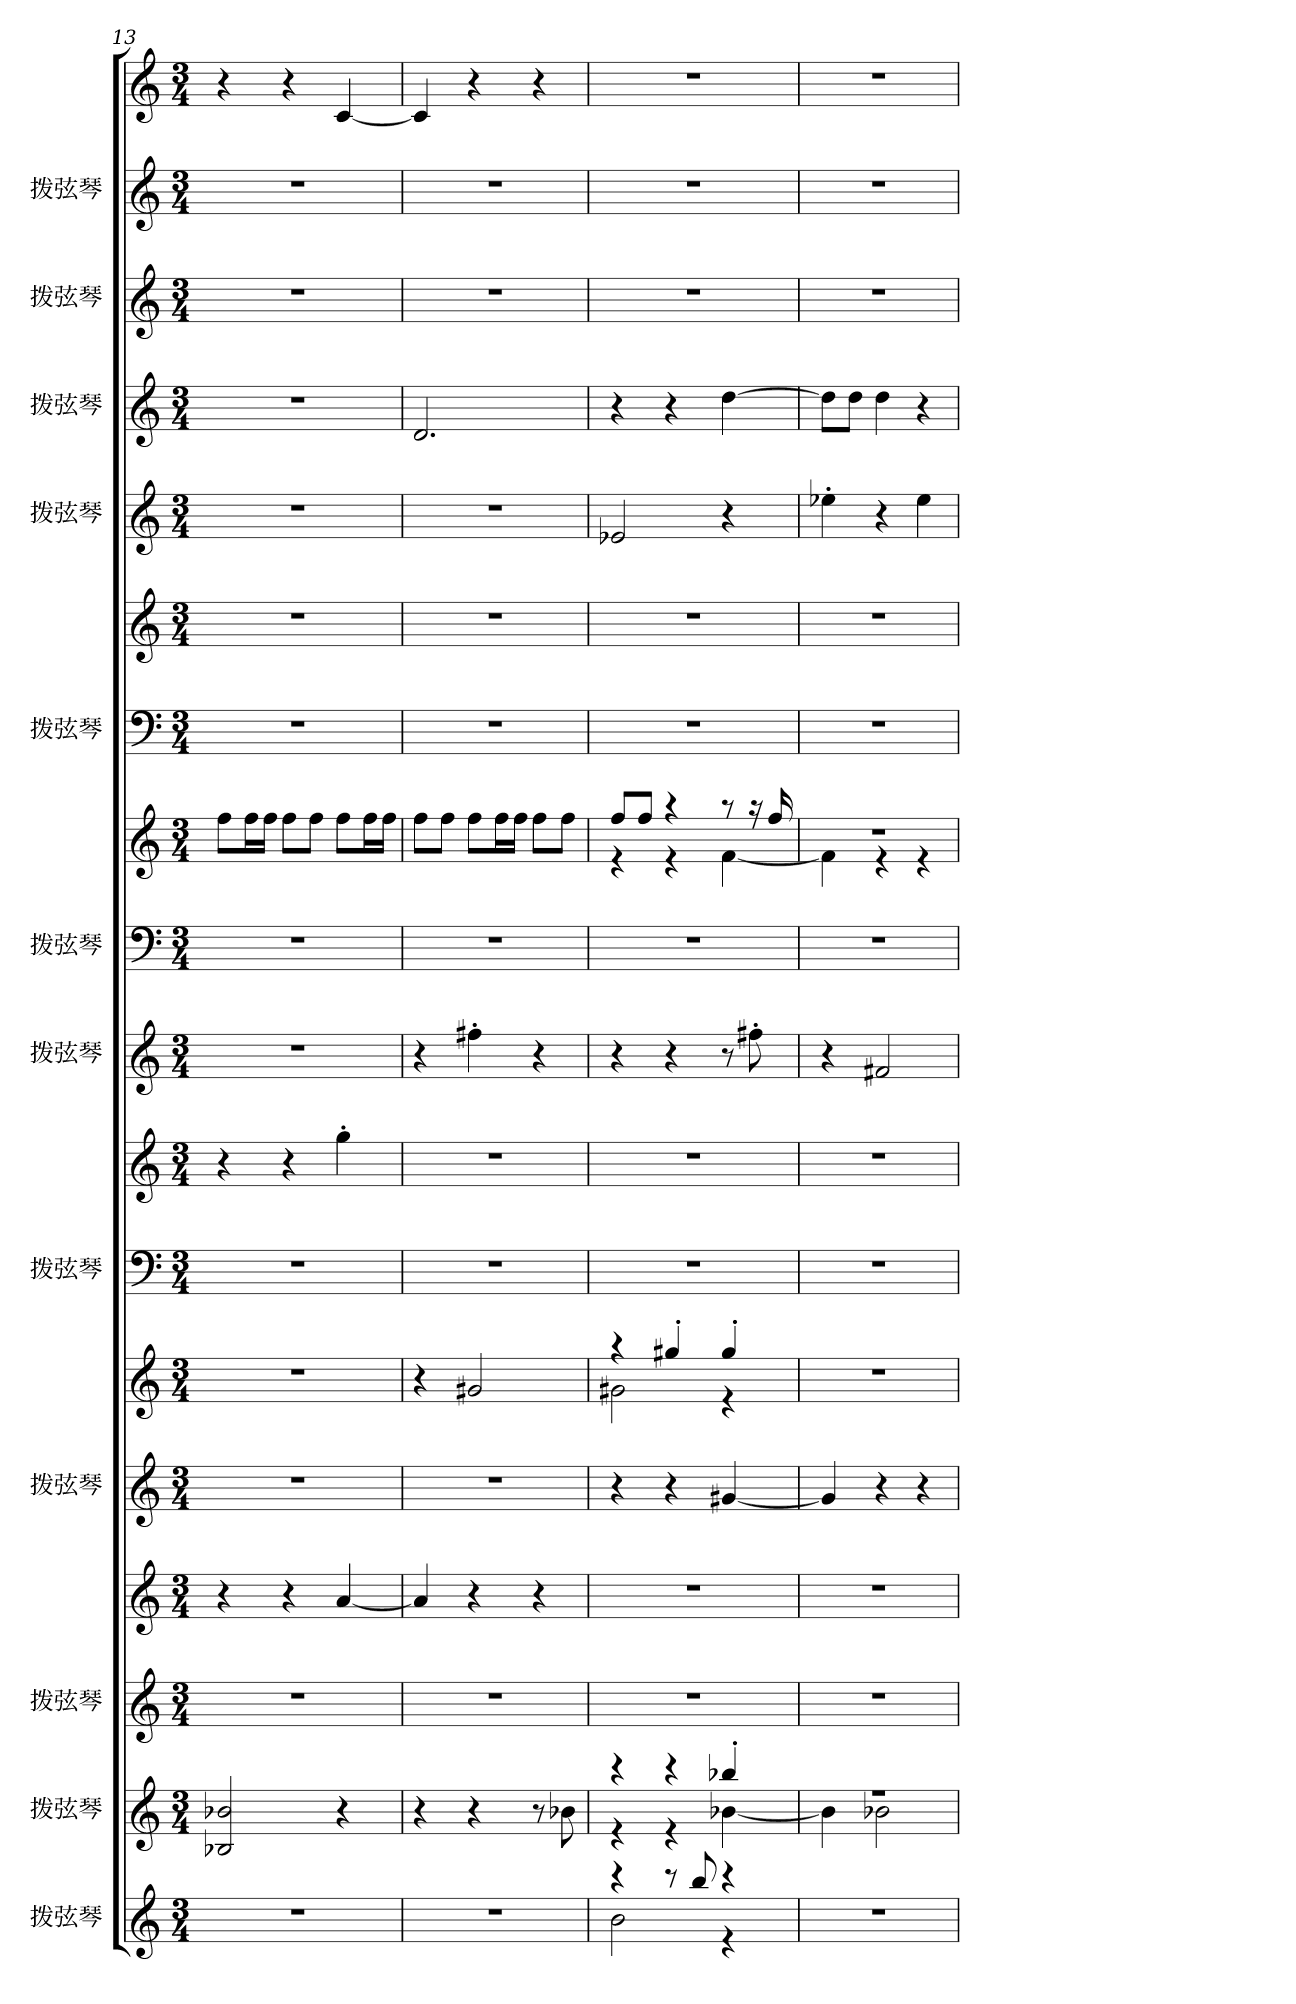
**kern	**kern	**kern	**kern	**kern	**kern	**kern	**kern	**kern	**kern	**kern	**kern	**kern	**kern	**kern	**kern	**kern	**kern
*part12	*part11	*part10	*part10	*part9	*part9	*part8	*part8	*part7	*part6	*part6	*part5	*part5	*part4	*part3	*part2	*part1	*part1
*staff18	*staff17	*staff16	*staff15	*staff14	*staff13	*staff12	*staff11	*staff10	*staff9	*staff8	*staff7	*staff6	*staff5	*staff4	*staff3	*staff2	*staff1
*I"拨弦琴	*I"拨弦琴	*I"拨弦琴	*	*I"拨弦琴	*	*I"拨弦琴	*	*I"拨弦琴	*I"拨弦琴	*	*I"拨弦琴	*	*I"拨弦琴	*I"拨弦琴	*I"拨弦琴	*I"拨弦琴	*
*clefG2	*clefG2	*clefG2	*clefG2	*clefG2	*clefG2	*clefF4	*clefG2	*clefG2	*clefF4	*clefG2	*clefF4	*clefG2	*clefG2	*clefG2	*clefG2	*clefG2	*clefG2
*k[]	*k[]	*k[]	*k[]	*k[]	*k[]	*k[]	*k[]	*k[]	*k[]	*k[]	*k[]	*k[]	*k[]	*k[]	*k[]	*k[]	*k[]
*M3/4	*M3/4	*M3/4	*M3/4	*M3/4	*M3/4	*M3/4	*M3/4	*M3/4	*M3/4	*M3/4	*M3/4	*M3/4	*M3/4	*M3/4	*M3/4	*M3/4	*M3/4
=13	=13	=13	=13	=13	=13	=13	=13	=13	=13	=13	=13	=13	=13	=13	=13	=13	=13
2.r	2B-X/ 2b-X/	2.r	4r	2.r	2.r	2.r	4r	2.r	2.r	8ff\L	2.r	2.r	2.r	2.r	2.r	2.r	4r
.	.	.	.	.	.	.	.	.	.	16ff\L	.	.	.	.	.	.	.
.	.	.	.	.	.	.	.	.	.	16ff\JJ	.	.	.	.	.	.	.
.	.	.	4r	.	.	.	4r	.	.	8ff\L	.	.	.	.	.	.	4r
.	.	.	.	.	.	.	.	.	.	8ff\J	.	.	.	.	.	.	.
.	4r	.	[4a/	.	.	.	4gg'\	.	.	8ff\L	.	.	.	.	.	.	[4c/
.	.	.	.	.	.	.	.	.	.	16ff\L	.	.	.	.	.	.	.
.	.	.	.	.	.	.	.	.	.	16ff\JJ	.	.	.	.	.	.	.
=14	=14	=14	=14	=14	=14	=14	=14	=14	=14	=14	=14	=14	=14	=14	=14	=14	=14
2.r	4r	2.r	4a/]	2.r	4r	2.r	2.r	4r	2.r	8ff\L	2.r	2.r	2.r	2.d/	2.r	2.r	4c/]
.	.	.	.	.	.	.	.	.	.	8ff\J	.	.	.	.	.	.	.
.	4r	.	4r	.	2g#X/	.	.	4ff#X'\	.	8ff\L	.	.	.	.	.	.	4r
.	.	.	.	.	.	.	.	.	.	16ff\L	.	.	.	.	.	.	.
.	.	.	.	.	.	.	.	.	.	16ff\JJ	.	.	.	.	.	.	.
.	8r	.	4r	.	.	.	.	4r	.	8ff\L	.	.	.	.	.	.	4r
.	8b-X\	.	.	.	.	.	.	.	.	8ff\J	.	.	.	.	.	.	.
!!LO:PB:g=z
=15	=15	=15	=15	=15	=15	=15	=15	=15	=15	=15	=15	=15	=15	=15	=15	=15	=15
*^	*^	*	*	*	*^	*	*	*	*	*^	*	*	*	*	*	*	*
4r	2b\	4r	4r	2.r	2.r	4r	4r	2g#X\	2.r	2.r	4r	2.r	8ff/L	4r	2.r	2.r	2e-X/	4r	2.r	2.r	2.r
.	.	.	.	.	.	.	.	.	.	.	.	.	8ff/J	.	.	.	.	.	.	.	.
8r	.	4r	4r	.	.	4r	4gg#X'/	.	.	.	4r	.	4r	4r	.	.	.	4r	.	.	.
8bb/	.	.	.	.	.	.	.	.	.	.	.	.	.	.	.	.	.	.	.	.	.
4r	4r	4bb-X'/	[4b-X\	.	.	[4g#X/	4gg#'/	4r	.	.	8r	.	8r	[4f\	.	.	4r	[4dd\	.	.	.
.	.	.	.	.	.	.	.	.	.	.	8ff#X'\	.	16r	.	.	.	.	.	.	.	.
.	.	.	.	.	.	.	.	.	.	.	.	.	16ff/	.	.	.	.	.	.	.	.
*v	*v	*	*	*	*	*	*v	*v	*	*	*	*	*	*	*	*	*	*	*	*	*
=16	=16	=16	=16	=16	=16	=16	=16	=16	=16	=16	=16	=16	=16	=16	=16	=16	=16	=16	=16
2.r	2.r	4b-\]	2.r	2.r	4g#/]	2.r	2.r	2.r	4r	2.r	2.r	4f\]	2.r	2.r	4ee-X'\	8dd\L]	2.r	2.r	2.r
.	.	.	.	.	.	.	.	.	.	.	.	.	.	.	.	8dd\J	.	.	.
.	.	2b-X\	.	.	4r	.	.	.	2f#X/	.	.	4r	.	.	4r	4dd\	.	.	.
.	.	.	.	.	4r	.	.	.	.	.	.	4r	.	.	4ee-\	4r	.	.	.
*	*v	*v	*	*	*	*	*	*	*	*	*v	*v	*	*	*	*	*	*	*
=	=	=	=	=	=	=	=	=	=	=	=	=	=	=	=	=	=
*-	*-	*-	*-	*-	*-	*-	*-	*-	*-	*-	*-	*-	*-	*-	*-	*-	*-
